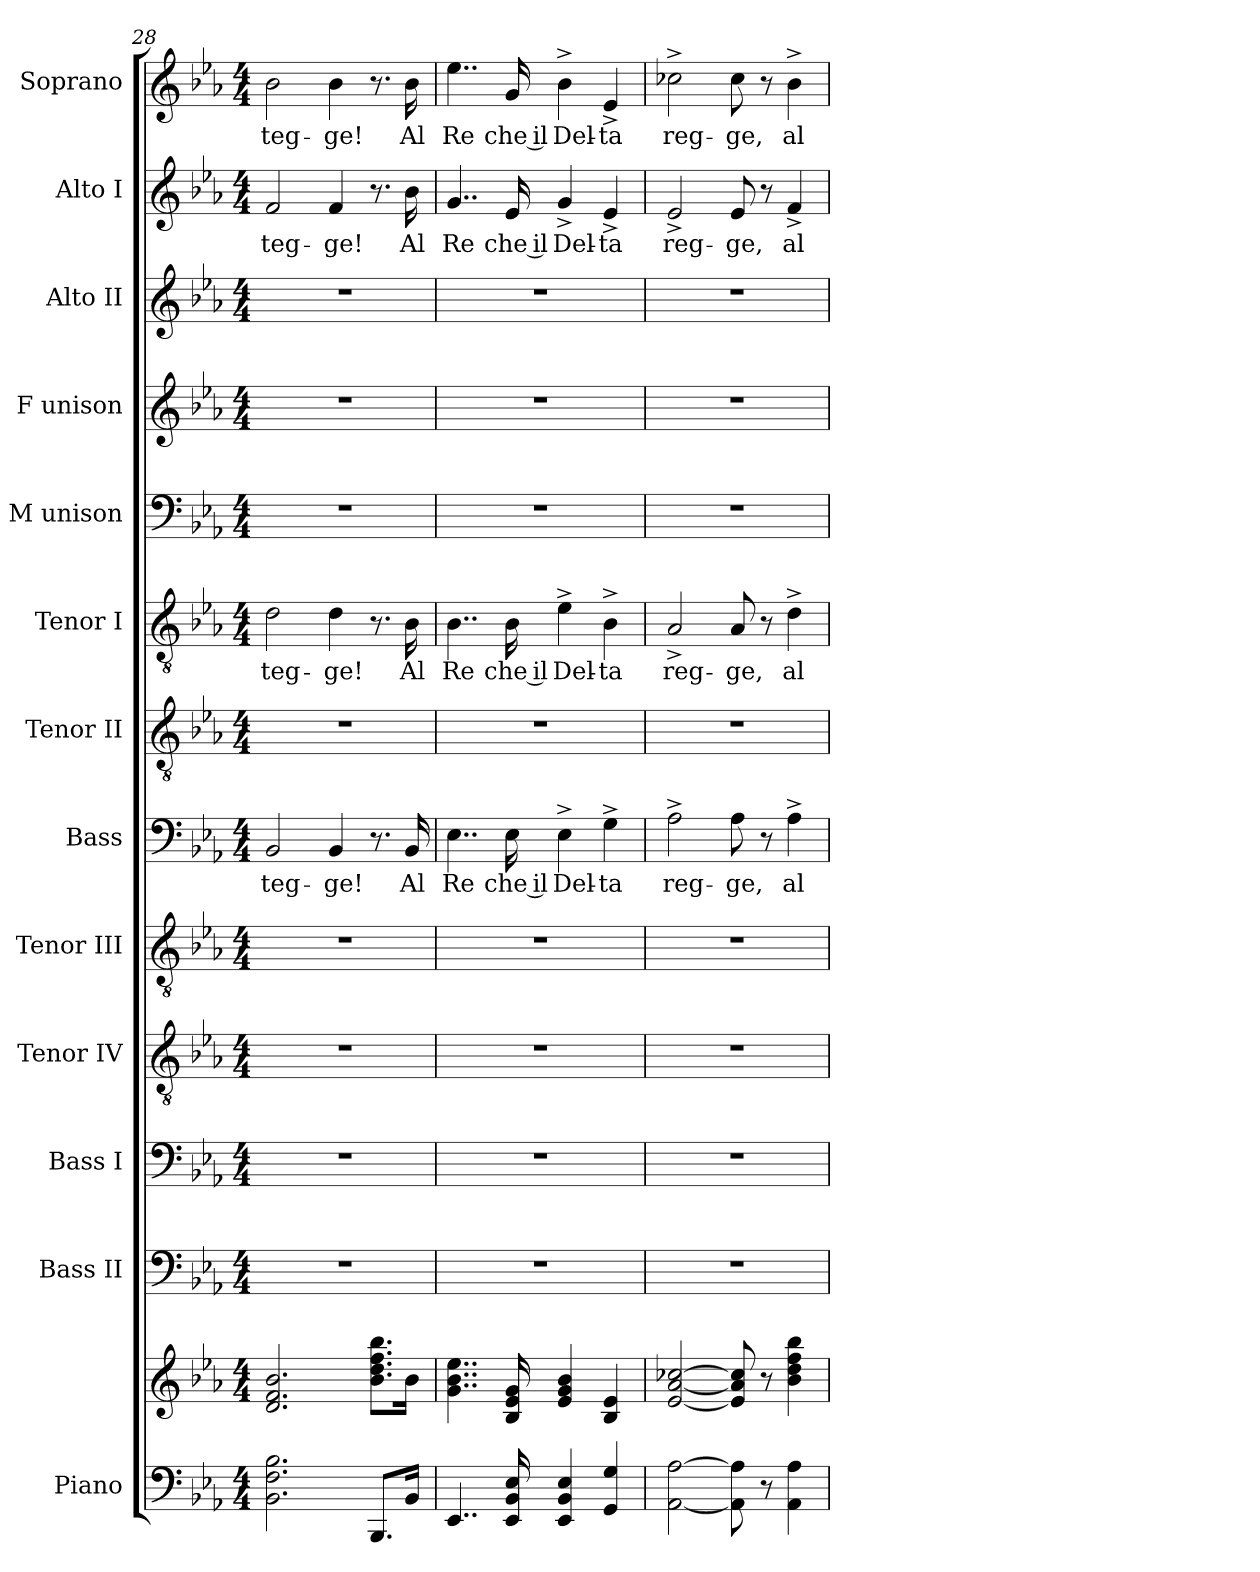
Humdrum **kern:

**kern	**kern	**kern	**kern	**kern	**kern	**kern	**text	**kern	**kern	**text	**kern	**kern	**kern	**kern	**text	**kern	**text
*part13	*part13	*part12	*part11	*part10	*part9	*part8	*part8	*part7	*part6	*part6	*part5	*part4	*part3	*part2	*part2	*part1	*part1
*staff14	*staff13	*staff12	*staff11	*staff10	*staff9	*staff8	*staff8	*staff7	*staff6	*staff6	*staff5	*staff4	*staff3	*staff2	*staff2	*staff1	*staff1
*I"Piano	*	*I"Bass II	*I"Bass I	*I"Tenor IV	*I"Tenor III	*I"Bass	*	*I"Tenor II	*I"Tenor I	*	*I"M unison	*I"F unison	*I"Alto II	*I"Alto I	*	*I"Soprano	*
*	*	*I'B.II	*I'B.I	*I'T.IV	*I'T.III	*I'B.	*	*I'T.II	*I'T.I	*	*I'M.u.	*I'F.u.	*I'A.II	*I'A.I	*	*I'S.	*
*clefF4	*clefG2	*clefF4	*clefF4	*clefGv2	*clefGv2	*clefF4	*	*clefGv2	*clefGv2	*	*clefF4	*clefG2	*clefG2	*clefG2	*	*clefG2	*
*k[b-e-a-]	*k[b-e-a-]	*k[b-e-a-]	*k[b-e-a-]	*k[b-e-a-]	*k[b-e-a-]	*k[b-e-a-]	*	*k[b-e-a-]	*k[b-e-a-]	*	*k[b-e-a-]	*k[b-e-a-]	*k[b-e-a-]	*k[b-e-a-]	*	*k[b-e-a-]	*
*M4/4	*M4/4	*M4/4	*M4/4	*M4/4	*M4/4	*M4/4	*	*M4/4	*M4/4	*	*M4/4	*M4/4	*M4/4	*M4/4	*	*M4/4	*
=28	=28	=28	=28	=28	=28	=28	=28	=28	=28	=28	=28	=28	=28	=28	=28	=28	=28
!	!	!	!	!	!	!	!LO:LY:b	!	!	!LO:LY:b	!	!	!	!	!LO:LY:b	!	!LO:LY:b
2.BB-\ 2.F\ 2.B-\	2.d/ 2.f/ 2.b-/	1r	1r	1r	1r	2BB-/	-teg-	1r	2d\	-teg-	1r	1r	1r	2f/	-teg-	2b-\	-teg-
!	!	!	!	!	!	!	!LO:LY:b	!	!	!LO:LY:b	!	!	!	!	!LO:LY:b	!	!LO:LY:b
.	.	.	.	.	.	4BB-/	-ge!	.	4d\	-ge!	.	.	.	4f/	-ge!	4b-\	-ge!
8.BBB-/L	8.b-\ 8.dd\ 8.ff\ 8.bb-\L	.	.	.	.	8.r	.	.	8.r	.	.	.	.	8.r	.	8.r	.
!	!	!	!	!	!	!	!LO:LY:b	!	!	!LO:LY:b	!	!	!	!	!LO:LY:b	!	!LO:LY:b
16BB-/Jk	16b-\Jk	.	.	.	.	16BB-/	Al	.	16B-\	Al	.	.	.	16b-\	Al	16b-\	Al
!!LO:LB:g=z
=29	=29	=29	=29	=29	=29	=29	=29	=29	=29	=29	=29	=29	=29	=29	=29	=29	=29
!	!	!	!	!	!	!	!LO:LY:b	!	!	!LO:LY:b	!	!	!	!	!LO:LY:b	!	!LO:LY:b
4..EE-/	4..g\ 4..b-\ 4..ee-\	1r	1r	1r	1r	4..E-\	Re	1r	4..B-\	Re	1r	1r	1r	4..g/	Re	4..ee-\	Re
!	!	!	!	!	!	!	!LO:LY:b	!	!	!LO:LY:b	!	!	!	!	!LO:LY:b	!	!LO:LY:b
16EE-/ 16BB-/ 16E-/	16B-/ 16e-/ 16g/	.	.	.	.	16E-\	che il	.	16B-\	che il	.	.	.	16e-/	che il	16g/	che il
!	!	!	!	!	!	!	!LO:LY:b	!	!	!LO:LY:b	!	!	!	!	!LO:LY:b	!	!LO:LY:b
4EE-/ 4BB-/ 4E-/	4e-/ 4g/ 4b-/	.	.	.	.	4E-^\	Del-	.	4e-^\	Del-	.	.	.	4g^/	Del-	4b-^\	Del-
!	!	!	!	!	!	!	!LO:LY:b	!	!	!LO:LY:b	!	!	!	!	!LO:LY:b	!	!LO:LY:b
4GG/ 4G/	4B-/ 4e-/	.	.	.	.	4G^\	-ta	.	4B-^\	-ta	.	.	.	4e-^/	-ta	4e-^/	-ta
=30	=30	=30	=30	=30	=30	=30	=30	=30	=30	=30	=30	=30	=30	=30	=30	=30	=30
!	!	!	!	!	!	!	!LO:LY:b	!	!	!LO:LY:b	!	!	!	!	!LO:LY:b	!	!LO:LY:b
[2AA-\ [2A-\	[2e-/ [2a-/ [2cc-X/	1r	1r	1r	1r	2A-^\	reg-	1r	2A-^/	reg-	1r	1r	1r	2e-^/	reg-	2cc-X^\	reg-
!	!	!	!	!	!	!	!LO:LY:b	!	!	!LO:LY:b	!	!	!	!	!LO:LY:b	!	!LO:LY:b
8AA-\] 8A-\]	8e-/] 8a-/] 8cc-/]	.	.	.	.	8A-\	-ge,	.	8A-/	-ge,	.	.	.	8e-/	-ge,	8cc-\	-ge,
8r	8r	.	.	.	.	8r	.	.	8r	.	.	.	.	8r	.	8r	.
!	!	!	!	!	!	!	!LO:LY:b	!	!	!LO:LY:b	!	!	!	!	!LO:LY:b	!	!LO:LY:b
4AA-\ 4A-\	4b-\ 4dd\ 4ff\ 4bb-\	.	.	.	.	4A-^\	al	.	4d^\	al	.	.	.	4f^/	al	4b-^\	al
=	=	=	=	=	=	=	=	=	=	=	=	=	=	=	=	=	=
*-	*-	*-	*-	*-	*-	*-	*-	*-	*-	*-	*-	*-	*-	*-	*-	*-	*-
